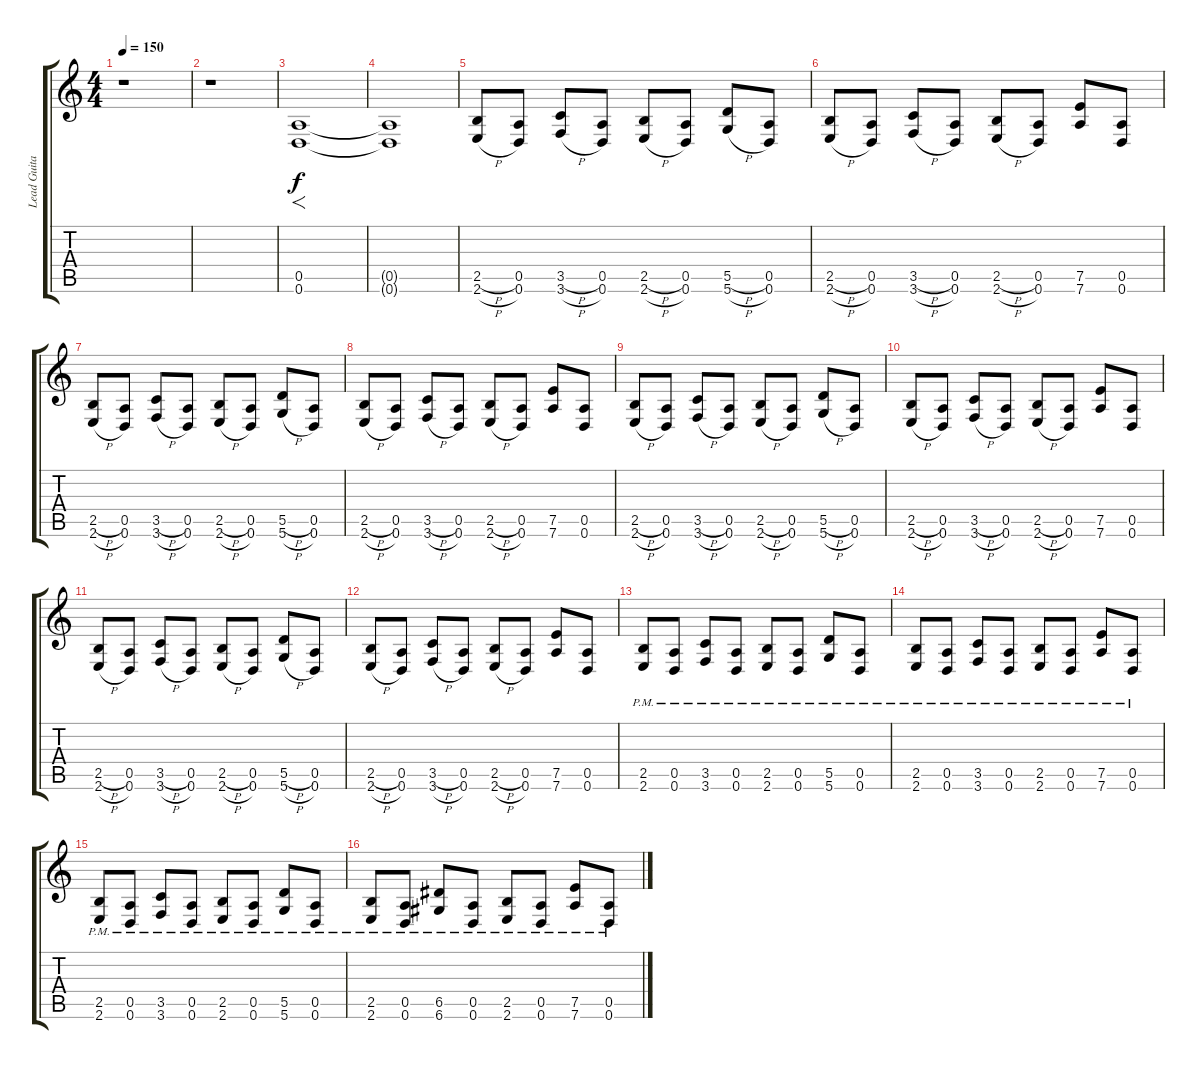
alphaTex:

\track ("Lead Guitar" "Lead Guita") {instrument overdrivenguitar}
\staff {score tabs}
\tuning (E4 B3 G3 D3 A2 D2) {hide}
\ts (4 4)
\tempo 150
\clef g2
\ks c
r.1{dy f instrument overdrivenguitar} |
r.1 |
(0.5 0.6).1{f} |
(0.5{t} 0.6{t}).1 |
(2.5{h} 2.6{h}).8 (0.5 0.6).8 (3.5{h} 3.6{h}).8 (0.5 0.6).8 (2.5{h} 2.6{h}).8 (0.5 0.6).8 (5.5{h} 5.6{h}).8 (0.5 0.6).8 |
(2.5{h} 2.6{h}).8 (0.5 0.6).8 (3.5{h} 3.6{h}).8 (0.5 0.6).8 (2.5{h} 2.6{h}).8 (0.5 0.6).8 (7.5 7.6).8 (0.5 0.6).8 |
(2.5{h} 2.6{h}).8 (0.5 0.6).8 (3.5{h} 3.6{h}).8 (0.5 0.6).8 (2.5{h} 2.6{h}).8 (0.5 0.6).8 (5.5{h} 5.6{h}).8 (0.5 0.6).8 |
(2.5{h} 2.6{h}).8 (0.5 0.6).8 (3.5{h} 3.6{h}).8 (0.5 0.6).8 (2.5{h} 2.6{h}).8 (0.5 0.6).8 (7.5 7.6).8 (0.5 0.6).8 |
(2.5{h} 2.6{h}).8 (0.5 0.6).8 (3.5{h} 3.6{h}).8 (0.5 0.6).8 (2.5{h} 2.6{h}).8 (0.5 0.6).8 (5.5{h} 5.6{h}).8 (0.5 0.6).8 |
(2.5{h} 2.6{h}).8 (0.5 0.6).8 (3.5{h} 3.6{h}).8 (0.5 0.6).8 (2.5{h} 2.6{h}).8 (0.5 0.6).8 (7.5 7.6).8 (0.5 0.6).8 |
(2.5{h} 2.6{h}).8 (0.5 0.6).8 (3.5{h} 3.6{h}).8 (0.5 0.6).8 (2.5{h} 2.6{h}).8 (0.5 0.6).8 (5.5{h} 5.6{h}).8 (0.5 0.6).8 |
(2.5{h} 2.6{h}).8 (0.5 0.6).8 (3.5{h} 3.6{h}).8 (0.5 0.6).8 (2.5{h} 2.6{h}).8 (0.5 0.6).8 (7.5 7.6).8 (0.5 0.6).8 |
(2.5{pm} 2.6{pm}).8 (0.5{pm} 0.6{pm}).8 (3.5{pm} 3.6{pm}).8 (0.5{pm} 0.6{pm}).8 (2.5{pm} 2.6{pm}).8 (0.5{pm} 0.6{pm}).8 (5.5{pm} 5.6{pm}).8 (0.5{pm} 0.6{pm}).8 |
(2.5{pm} 2.6{pm}).8 (0.5{pm} 0.6{pm}).8 (3.5{pm} 3.6{pm}).8 (0.5{pm} 0.6{pm}).8 (2.5{pm} 2.6{pm}).8 (0.5{pm} 0.6{pm}).8 (7.5{pm} 7.6{pm}).8 (0.5{pm} 0.6{pm}).8 |
(2.5{pm} 2.6{pm}).8 (0.5{pm} 0.6{pm}).8 (3.5{pm} 3.6{pm}).8 (0.5{pm} 0.6{pm}).8 (2.5{pm} 2.6{pm}).8 (0.5{pm} 0.6{pm}).8 (5.5{pm} 5.6{pm}).8 (0.5{pm} 0.6{pm}).8 |
(2.5{pm} 2.6{pm}).8 (0.5{pm} 0.6{pm}).8 (6.5{pm} 6.6{pm}).8 (0.5{pm} 0.6{pm}).8 (2.5{pm} 2.6{pm}).8 (0.5{pm} 0.6{pm}).8 (7.5{pm} 7.6{pm}).8 (0.5{pm} 0.6{pm}).8
